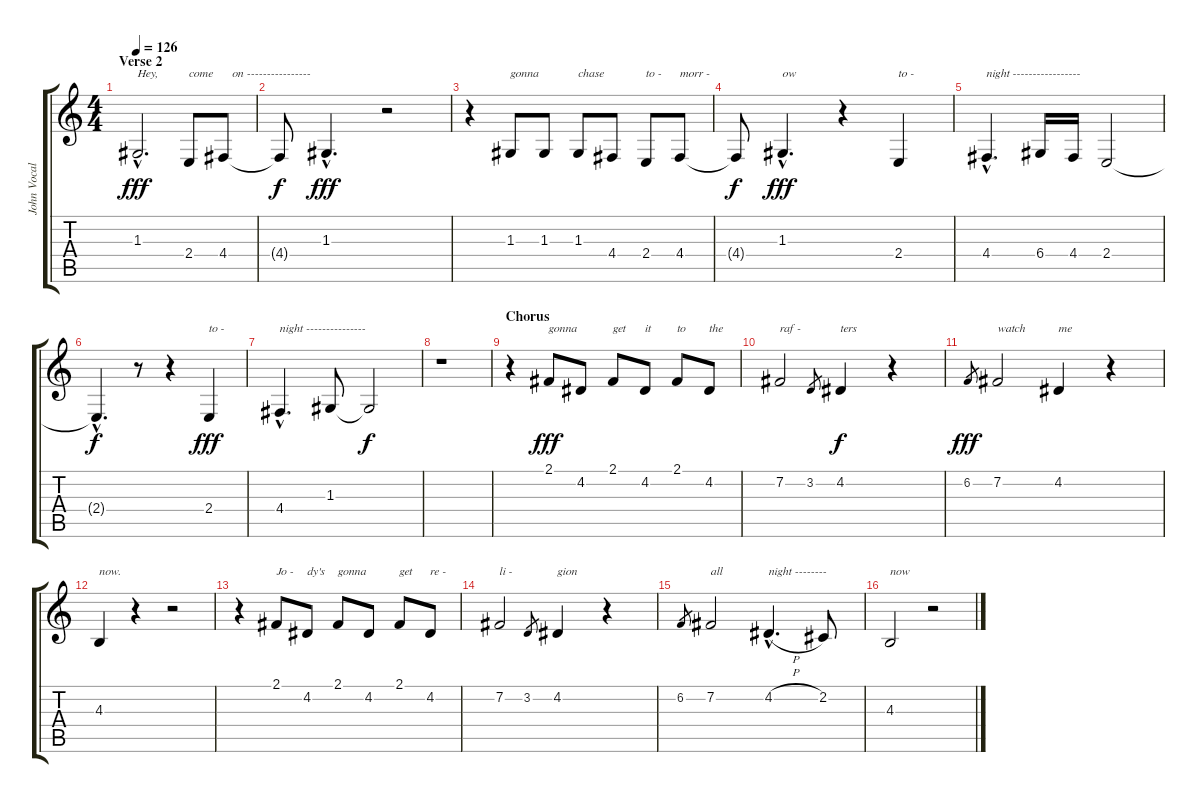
\track ("John Vocals" "John Vocal") {instrument tenorsax}
\staff {score tabs}
\tuning (E4 B3 G3 D3 A2 E2) {hide}
\ts (4 4)
\section ("" "Verse 2")
\tempo 126
\clef g2
\ks c
1.3{hac}.2{d txt "Hey," dy fff} 2.4.8{txt "come"} 4.4.8{txt "   on ----------------"} |
4.4{t}.8{dy f} 1.3{hac}.4{d dy fff} r.2 |
r.4 1.3.8{txt "gonna"} 1.3.8 1.3.8{txt "chase"} 4.4.8 2.4.8{txt "to -"} 4.4.8{txt "morr -"} |
4.4{t}.8{dy f} 1.3{hac}.4{d txt "ow" dy fff} r.4 2.4.4{txt "to -"} |
4.4{hac}.4{d txt "night -----------------"} 6.4.16 4.4.16 2.4.2 |
2.4{hac t}.4{d dy f} r.8 r.4 2.4.4{txt "to -" dy fff} |
4.4{hac}.4{d txt "night ---------------"} 1.3.8 1.3{t}.2{dy f} |
r.1 |
\section ("" "Chorus")
r.4 2.1.8{txt "gonna" dy fff} 4.2.8 2.1.8{txt "get"} 4.2.8{txt "it"} 2.1.8{txt "to"} 4.2.8{txt "the"} |
7.2.2{txt "raf -"} 3.2.8{gr} 4.2.4{txt "ters" dy f} r.4 |
6.2.8{gr dy fff} 7.2.2{txt "watch"} 4.2.4{txt "me"} r.4 |
4.3.4{txt "now."} r.4 r.2 |
r.4 2.1.8{txt "Jo -"} 4.2.8{txt "dy's"} 2.1.8{txt "gonna"} 4.2.8 2.1.8{txt "get"} 4.2.8{txt "re -"} |
7.2.2{txt "li -"} 3.2.8{gr} 4.2.4{txt "gion"} r.4 |
6.2.8{gr} 7.2.2{txt "all"} 4.2{h hac}.4{d txt "night --------"} 2.2.8 |
4.3.2{txt "now"} r.2
